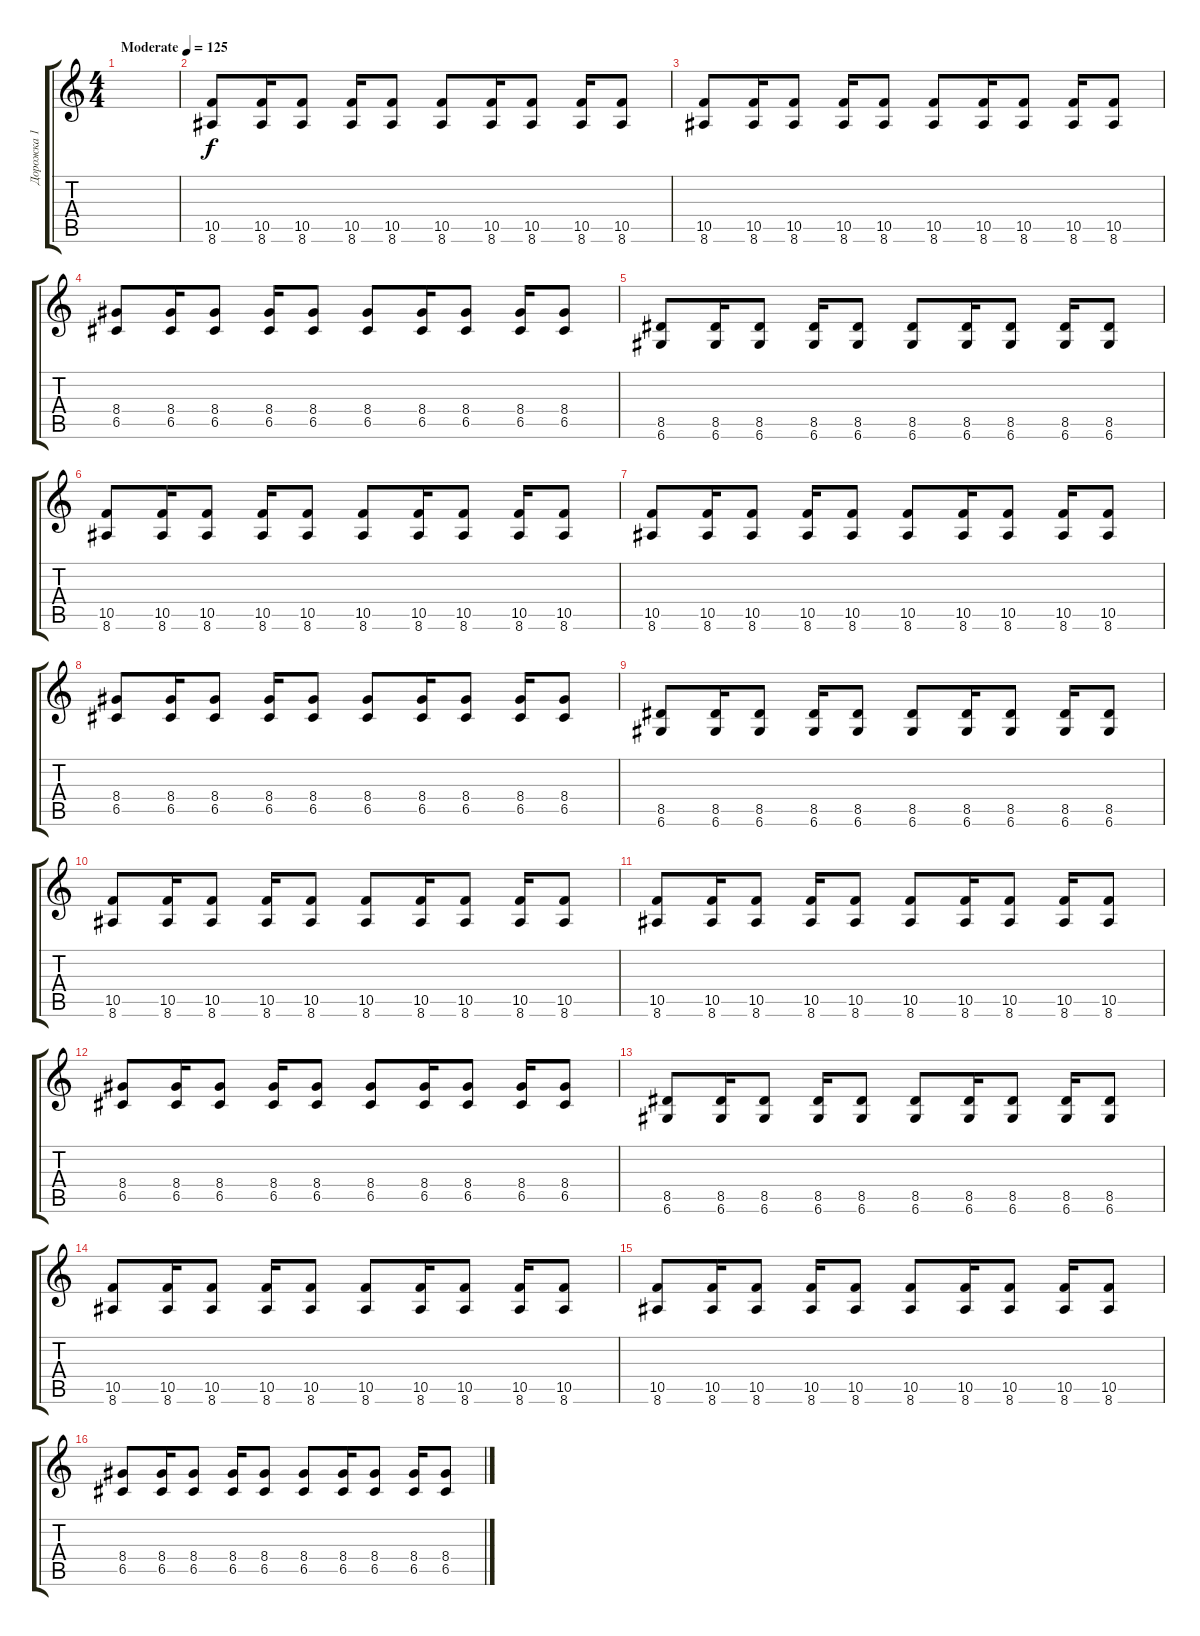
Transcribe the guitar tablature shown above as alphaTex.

\track ("Дорожка 1" "Дорожка 1") {instrument overdrivenguitar}
\staff {score tabs}
\tuning (D4 A3 F3 C3 G2 D2) {hide}
\ts (4 4)
\tempo (125 "Moderate")
\clef g2
\ks c
|
(10.5 8.6).8 (10.5 8.6).16 (10.5 8.6).8 (10.5 8.6).16 (10.5 8.6).8 (10.5 8.6).8 (10.5 8.6).16 (10.5 8.6).8 (10.5 8.6).16 (10.5 8.6).8 |
(10.5 8.6).8 (10.5 8.6).16 (10.5 8.6).8 (10.5 8.6).16 (10.5 8.6).8 (10.5 8.6).8 (10.5 8.6).16 (10.5 8.6).8 (10.5 8.6).16 (10.5 8.6).8 |
(8.4 6.5).8 (8.4 6.5).16 (8.4 6.5).8 (8.4 6.5).16 (8.4 6.5).8 (8.4 6.5).8 (8.4 6.5).16 (8.4 6.5).8 (8.4 6.5).16 (8.4 6.5).8 |
(8.5 6.6).8 (8.5 6.6).16 (8.5 6.6).8 (8.5 6.6).16 (8.5 6.6).8 (8.5 6.6).8 (8.5 6.6).16 (8.5 6.6).8 (8.5 6.6).16 (8.5 6.6).8 |
(10.5 8.6).8 (10.5 8.6).16 (10.5 8.6).8 (10.5 8.6).16 (10.5 8.6).8 (10.5 8.6).8 (10.5 8.6).16 (10.5 8.6).8 (10.5 8.6).16 (10.5 8.6).8 |
(10.5 8.6).8 (10.5 8.6).16 (10.5 8.6).8 (10.5 8.6).16 (10.5 8.6).8 (10.5 8.6).8 (10.5 8.6).16 (10.5 8.6).8 (10.5 8.6).16 (10.5 8.6).8 |
(8.4 6.5).8 (8.4 6.5).16 (8.4 6.5).8 (8.4 6.5).16 (8.4 6.5).8 (8.4 6.5).8 (8.4 6.5).16 (8.4 6.5).8 (8.4 6.5).16 (8.4 6.5).8 |
(8.5 6.6).8 (8.5 6.6).16 (8.5 6.6).8 (8.5 6.6).16 (8.5 6.6).8 (8.5 6.6).8 (8.5 6.6).16 (8.5 6.6).8 (8.5 6.6).16 (8.5 6.6).8 |
(10.5 8.6).8 (10.5 8.6).16 (10.5 8.6).8 (10.5 8.6).16 (10.5 8.6).8 (10.5 8.6).8 (10.5 8.6).16 (10.5 8.6).8 (10.5 8.6).16 (10.5 8.6).8 |
(10.5 8.6).8 (10.5 8.6).16 (10.5 8.6).8 (10.5 8.6).16 (10.5 8.6).8 (10.5 8.6).8 (10.5 8.6).16 (10.5 8.6).8 (10.5 8.6).16 (10.5 8.6).8 |
(8.4 6.5).8 (8.4 6.5).16 (8.4 6.5).8 (8.4 6.5).16 (8.4 6.5).8 (8.4 6.5).8 (8.4 6.5).16 (8.4 6.5).8 (8.4 6.5).16 (8.4 6.5).8 |
(8.5 6.6).8 (8.5 6.6).16 (8.5 6.6).8 (8.5 6.6).16 (8.5 6.6).8 (8.5 6.6).8 (8.5 6.6).16 (8.5 6.6).8 (8.5 6.6).16 (8.5 6.6).8 |
(10.5 8.6).8 (10.5 8.6).16 (10.5 8.6).8 (10.5 8.6).16 (10.5 8.6).8 (10.5 8.6).8 (10.5 8.6).16 (10.5 8.6).8 (10.5 8.6).16 (10.5 8.6).8 |
(10.5 8.6).8 (10.5 8.6).16 (10.5 8.6).8 (10.5 8.6).16 (10.5 8.6).8 (10.5 8.6).8 (10.5 8.6).16 (10.5 8.6).8 (10.5 8.6).16 (10.5 8.6).8 |
(8.4 6.5).8 (8.4 6.5).16 (8.4 6.5).8 (8.4 6.5).16 (8.4 6.5).8 (8.4 6.5).8 (8.4 6.5).16 (8.4 6.5).8 (8.4 6.5).16 (8.4 6.5).8
